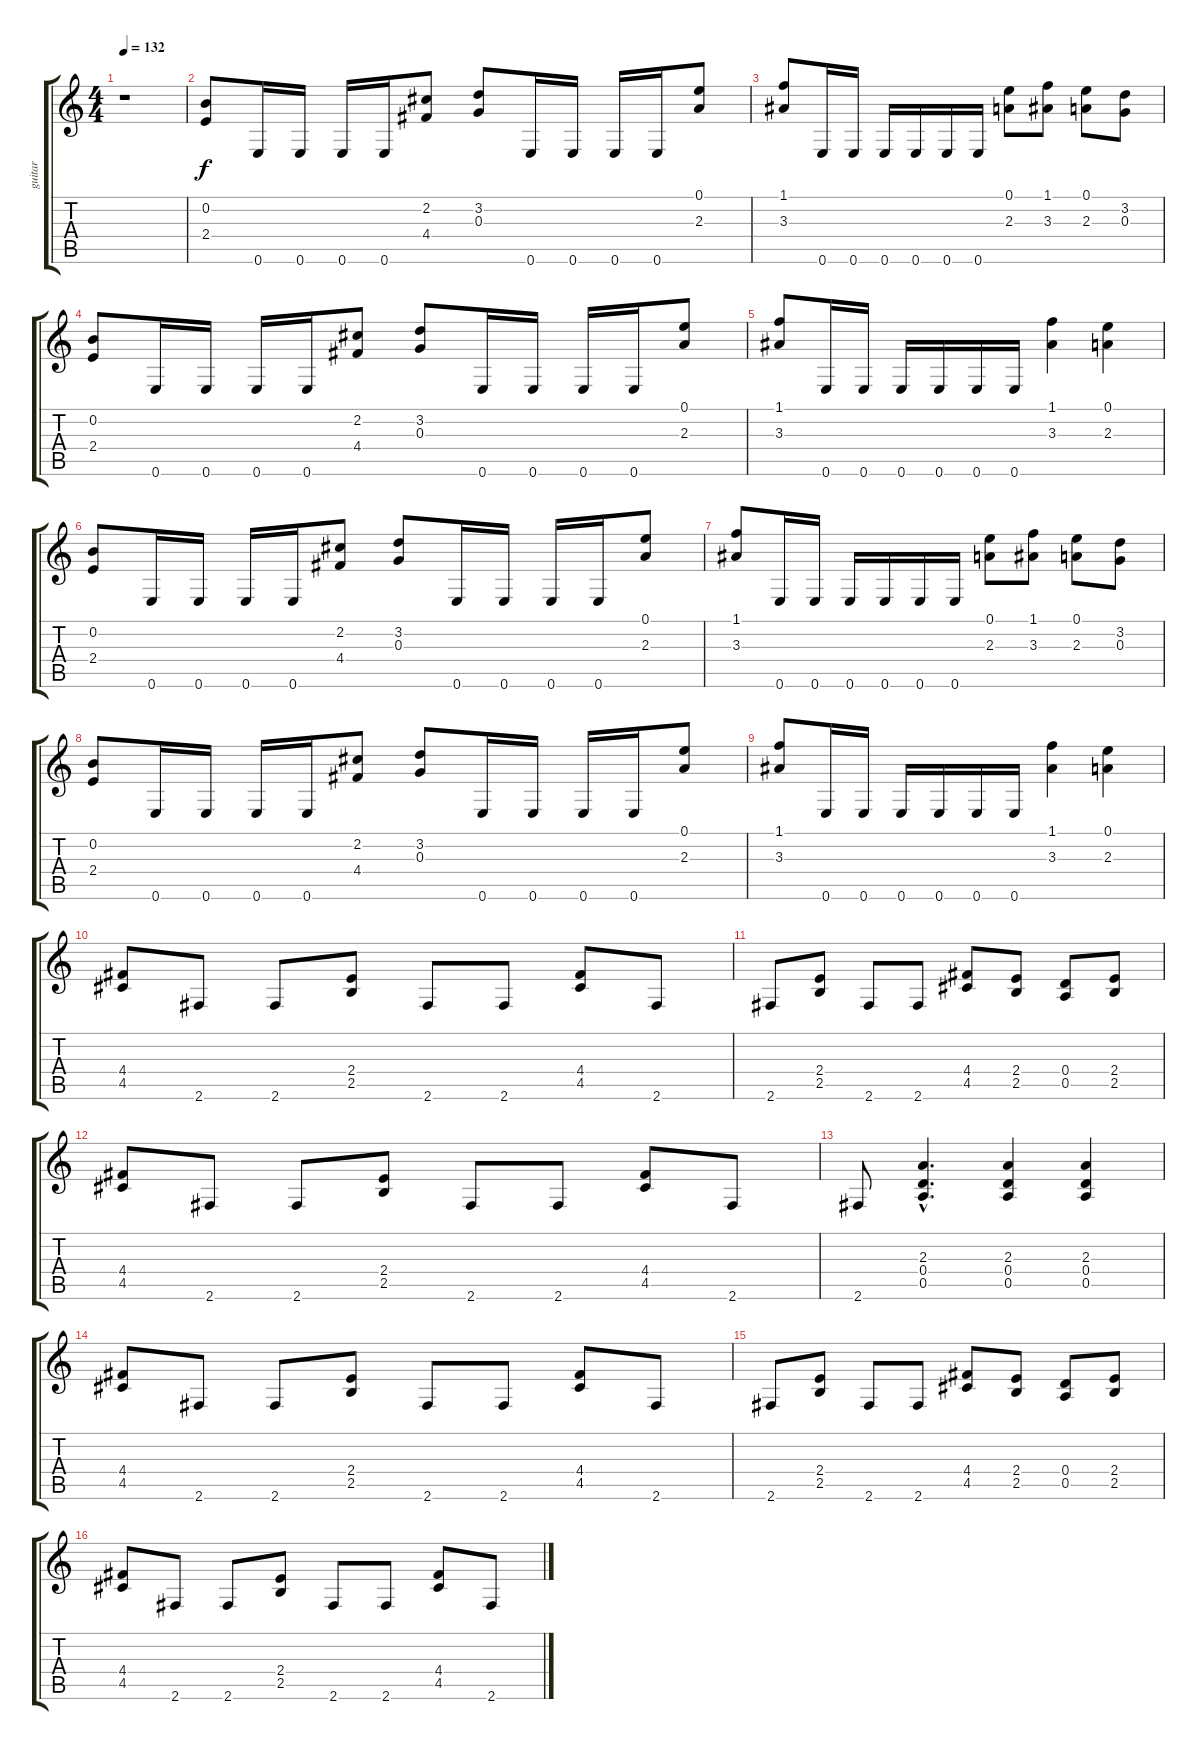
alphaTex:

\track ("guitar" "guitar") {instrument distortionguitar}
\staff {score tabs}
\tuning (E4 B3 G3 D3 A2 E2) {hide}
\ts (4 4)
\tempo 132
\clef g2
\ks c
r.1{dy f instrument distortionguitar} |
(0.2 2.4).8 0.6.16 0.6.16 0.6.16 0.6.16 (2.2 4.4).8 (3.2 0.3).8 0.6.16 0.6.16 0.6.16 0.6.16 (0.1 2.3).8 |
(1.1 3.3).8 0.6.16 0.6.16 0.6.16 0.6.16 0.6.16 0.6.16 (0.1 2.3).8 (1.1 3.3).8 (0.1 2.3).8 (3.2 0.3).8 |
(0.2 2.4).8 0.6.16 0.6.16 0.6.16 0.6.16 (2.2 4.4).8 (3.2 0.3).8 0.6.16 0.6.16 0.6.16 0.6.16 (0.1 2.3).8 |
(1.1 3.3).8 0.6.16 0.6.16 0.6.16 0.6.16 0.6.16 0.6.16 (1.1 3.3).4 (0.1 2.3).4 |
(0.2 2.4).8 0.6.16 0.6.16 0.6.16 0.6.16 (2.2 4.4).8 (3.2 0.3).8 0.6.16 0.6.16 0.6.16 0.6.16 (0.1 2.3).8 |
(1.1 3.3).8 0.6.16 0.6.16 0.6.16 0.6.16 0.6.16 0.6.16 (0.1 2.3).8 (1.1 3.3).8 (0.1 2.3).8 (3.2 0.3).8 |
(0.2 2.4).8 0.6.16 0.6.16 0.6.16 0.6.16 (2.2 4.4).8 (3.2 0.3).8 0.6.16 0.6.16 0.6.16 0.6.16 (0.1 2.3).8 |
(1.1 3.3).8 0.6.16 0.6.16 0.6.16 0.6.16 0.6.16 0.6.16 (1.1 3.3).4 (0.1 2.3).4 |
(4.4 4.5).8 2.6.8 2.6.8 (2.4 2.5).8 2.6.8 2.6.8 (4.4 4.5).8 2.6.8 |
2.6.8 (2.4 2.5).8 2.6.8 2.6.8 (4.4 4.5).8 (2.4 2.5).8 (0.4 0.5).8 (2.4 2.5).8 |
(4.4 4.5).8 2.6.8 2.6.8 (2.4 2.5).8 2.6.8 2.6.8 (4.4 4.5).8 2.6.8 |
2.6.8 (2.3{hac} 0.4{hac} 0.5{hac}).4{d} (2.3 0.4 0.5).4 (2.3 0.4 0.5).4 |
(4.4 4.5).8 2.6.8 2.6.8 (2.4 2.5).8 2.6.8 2.6.8 (4.4 4.5).8 2.6.8 |
2.6.8 (2.4 2.5).8 2.6.8 2.6.8 (4.4 4.5).8 (2.4 2.5).8 (0.4 0.5).8 (2.4 2.5).8 |
(4.4 4.5).8 2.6.8 2.6.8 (2.4 2.5).8 2.6.8 2.6.8 (4.4 4.5).8 2.6.8
